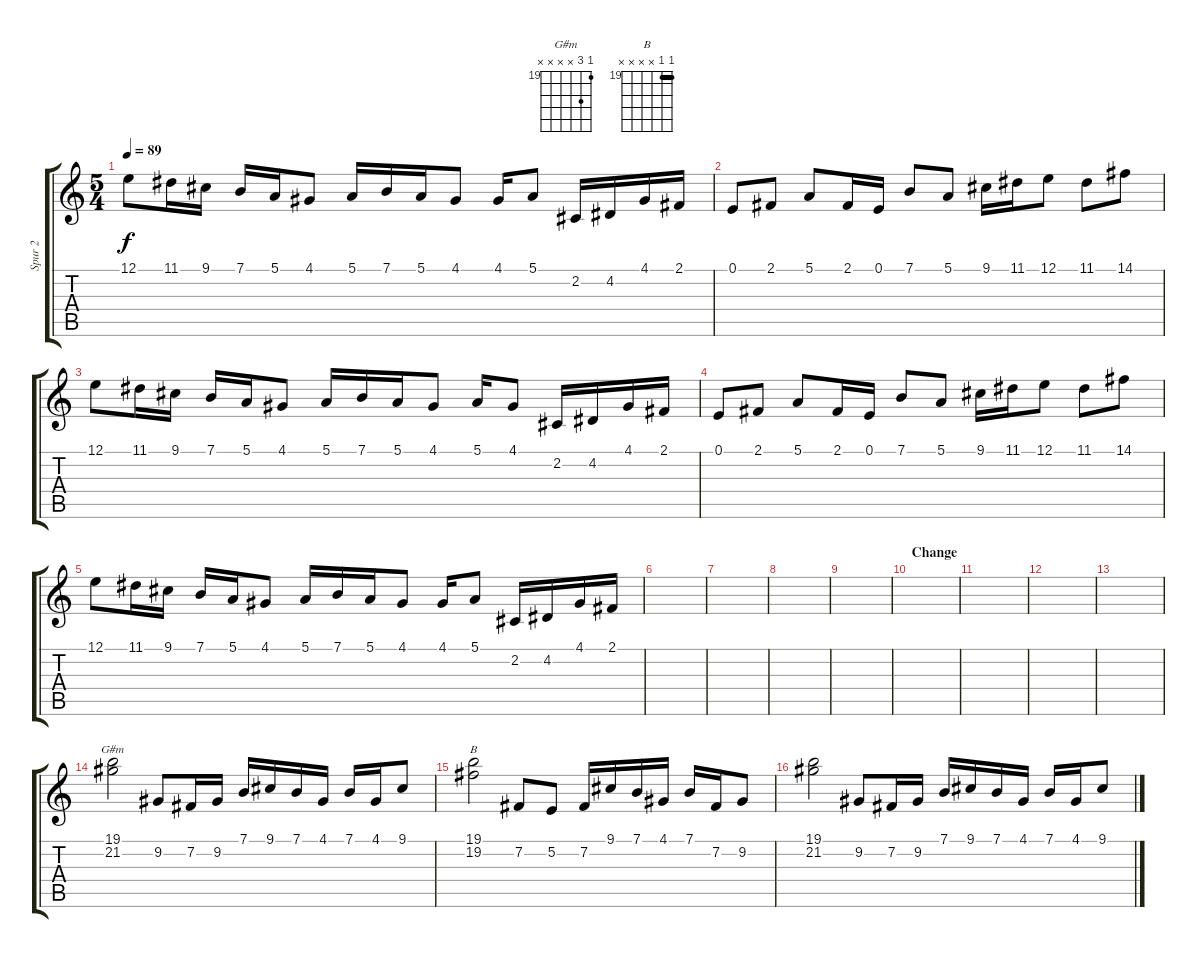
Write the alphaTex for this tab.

\track ("Spur 2" "Spur 2") {instrument brightacousticpiano}
\staff {score tabs}
\tuning (E4 B3 G3 D3 A2 E2) {hide}
\chord ("G#m" 19 21 x x x x) {firstfret 19}
\chord ("B" 19 19 x x x x) {firstfret 19 barre 19}
\ts (5 4)
\tempo 89
\clef g2
\ks c
12.1.8{dy f} 11.1.16 9.1.16 7.1.16 5.1.16 4.1.8 5.1.16 7.1.16 5.1.16 4.1.8 4.1.16 5.1.8 2.2.16 4.2.16 4.1.16 2.1.16 |
0.1.8 2.1.8 5.1.8 2.1.16 0.1.16 7.1.8 5.1.8 9.1.16 11.1.16 12.1.8 11.1.8 14.1.8 |
12.1.8 11.1.16 9.1.16 7.1.16 5.1.16 4.1.8 5.1.16 7.1.16 5.1.16 4.1.8 5.1.16 4.1.8 2.2.16 4.2.16 4.1.16 2.1.16 |
0.1.8 2.1.8 5.1.8 2.1.16 0.1.16 7.1.8 5.1.8 9.1.16 11.1.16 12.1.8 11.1.8 14.1.8 |
12.1.8 11.1.16 9.1.16 7.1.16 5.1.16 4.1.8 5.1.16 7.1.16 5.1.16 4.1.8 4.1.16 5.1.8 2.2.16 4.2.16 4.1.16 2.1.16 |
|
|
|
|
\section ("" "Change")
|
|
|
|
(19.1 21.2).2{ch "G#m"} 9.2.8 7.2.16 9.2.16 7.1.16 9.1.16 7.1.16 4.1.16 7.1.16 4.1.16 9.1.8 |
(19.1 19.2).2{ch "B"} 7.2.8 5.2.8 7.2.16 9.1.16 7.1.16 4.1.16 7.1.16 7.2.16 9.2.8 |
(19.1 21.2).2 9.2.8 7.2.16 9.2.16 7.1.16 9.1.16 7.1.16 4.1.16 7.1.16 4.1.16 9.1.8
